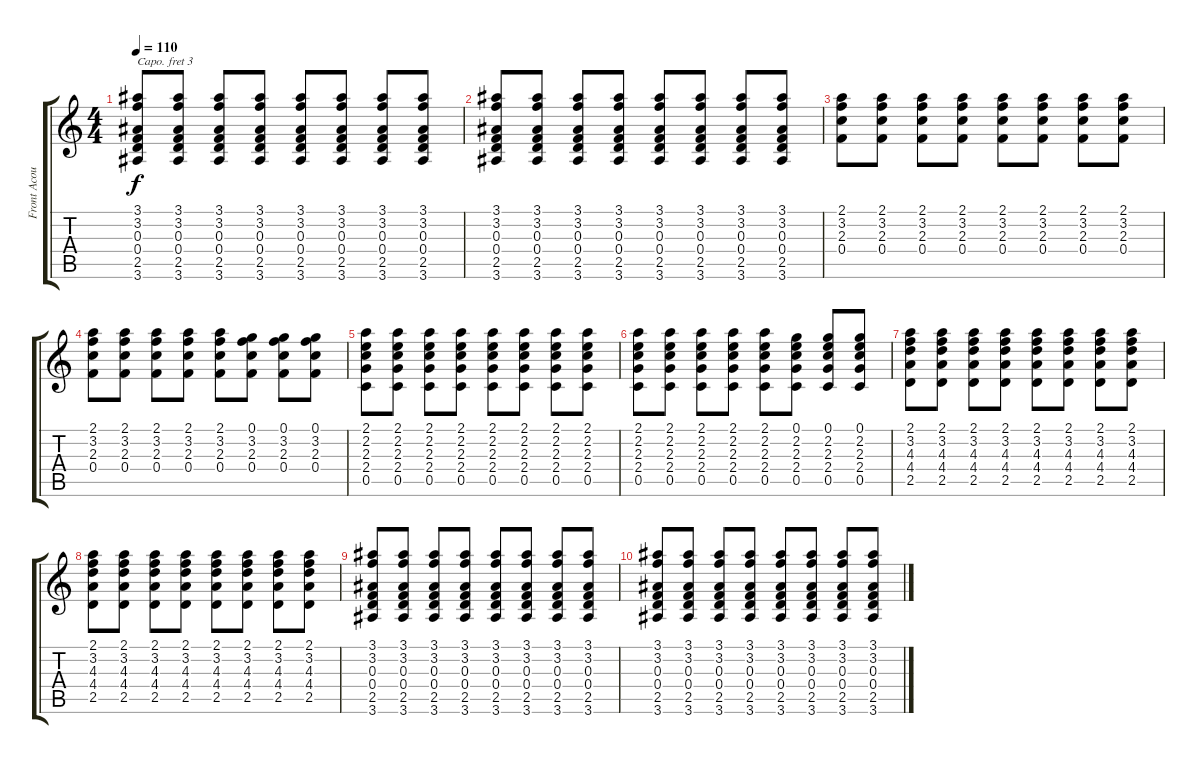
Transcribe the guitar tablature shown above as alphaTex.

\track ("Front Acoustic" "Front Acou") {instrument acousticguitarsteel}
\staff {score tabs}
\capo 3
\tuning (E4 B3 G3 D3 A2 E2) {hide}
\ts (4 4)
\tempo 110
\clef g2
\ks c
(3.1 3.2 0.3 0.4 2.5 3.6).8{dy f} (3.1 3.2 0.3 0.4 2.5 3.6).8 (3.1 3.2 0.3 0.4 2.5 3.6).8 (3.1 3.2 0.3 0.4 2.5 3.6).8 (3.1 3.2 0.3 0.4 2.5 3.6).8 (3.1 3.2 0.3 0.4 2.5 3.6).8 (3.1 3.2 0.3 0.4 2.5 3.6).8 (3.1 3.2 0.3 0.4 2.5 3.6).8 |
(3.1 3.2 0.3 0.4 2.5 3.6).8 (3.1 3.2 0.3 0.4 2.5 3.6).8 (3.1 3.2 0.3 0.4 2.5 3.6).8 (3.1 3.2 0.3 0.4 2.5 3.6).8 (3.1 3.2 0.3 0.4 2.5 3.6).8 (3.1 3.2 0.3 0.4 2.5 3.6).8 (3.1 3.2 0.3 0.4 2.5 3.6).8 (3.1 3.2 0.3 0.4 2.5 3.6).8 |
(2.1 3.2 2.3 0.4).8 (2.1 3.2 2.3 0.4).8 (2.1 3.2 2.3 0.4).8 (2.1 3.2 2.3 0.4).8 (2.1 3.2 2.3 0.4).8 (2.1 3.2 2.3 0.4).8 (2.1 3.2 2.3 0.4).8 (2.1 3.2 2.3 0.4).8 |
(2.1 3.2 2.3 0.4).8 (2.1 3.2 2.3 0.4).8 (2.1 3.2 2.3 0.4).8 (2.1 3.2 2.3 0.4).8 (2.1 3.2 2.3 0.4).8 (0.1 3.2 2.3 0.4).8 (0.1 3.2 2.3 0.4).8 (0.1 3.2 2.3 0.4).8 |
(2.1 2.2 2.3 2.4 0.5).8 (2.1 2.2 2.3 2.4 0.5).8 (2.1 2.2 2.3 2.4 0.5).8 (2.1 2.2 2.3 2.4 0.5).8 (2.1 2.2 2.3 2.4 0.5).8 (2.1 2.2 2.3 2.4 0.5).8 (2.1 2.2 2.3 2.4 0.5).8 (2.1 2.2 2.3 2.4 0.5).8 |
(2.1 2.2 2.3 2.4 0.5).8 (2.1 2.2 2.3 2.4 0.5).8 (2.1 2.2 2.3 2.4 0.5).8 (2.1 2.2 2.3 2.4 0.5).8 (2.1 2.2 2.3 2.4 0.5).8 (0.1 2.2 2.3 2.4 0.5).8 (0.1 2.2 2.3 2.4 0.5).8 (0.1 2.2 2.3 2.4 0.5).8 |
(2.1 3.2 4.3 4.4 2.5).8 (2.1 3.2 4.3 4.4 2.5).8 (2.1 3.2 4.3 4.4 2.5).8 (2.1 3.2 4.3 4.4 2.5).8 (2.1 3.2 4.3 4.4 2.5).8 (2.1 3.2 4.3 4.4 2.5).8 (2.1 3.2 4.3 4.4 2.5).8 (2.1 3.2 4.3 4.4 2.5).8 |
(2.1 3.2 4.3 4.4 2.5).8 (2.1 3.2 4.3 4.4 2.5).8 (2.1 3.2 4.3 4.4 2.5).8 (2.1 3.2 4.3 4.4 2.5).8 (2.1 3.2 4.3 4.4 2.5).8 (2.1 3.2 4.3 4.4 2.5).8 (2.1 3.2 4.3 4.4 2.5).8 (2.1 3.2 4.3 4.4 2.5).8 |
(3.1 3.2 0.3 0.4 2.5 3.6).8 (3.1 3.2 0.3 0.4 2.5 3.6).8 (3.1 3.2 0.3 0.4 2.5 3.6).8 (3.1 3.2 0.3 0.4 2.5 3.6).8 (3.1 3.2 0.3 0.4 2.5 3.6).8 (3.1 3.2 0.3 0.4 2.5 3.6).8 (3.1 3.2 0.3 0.4 2.5 3.6).8 (3.1 3.2 0.3 0.4 2.5 3.6).8 |
(3.1 3.2 0.3 0.4 2.5 3.6).8 (3.1 3.2 0.3 0.4 2.5 3.6).8 (3.1 3.2 0.3 0.4 2.5 3.6).8 (3.1 3.2 0.3 0.4 2.5 3.6).8 (3.1 3.2 0.3 0.4 2.5 3.6).8 (3.1 3.2 0.3 0.4 2.5 3.6).8 (3.1 3.2 0.3 0.4 2.5 3.6).8 (3.1 3.2 0.3 0.4 2.5 3.6).8
